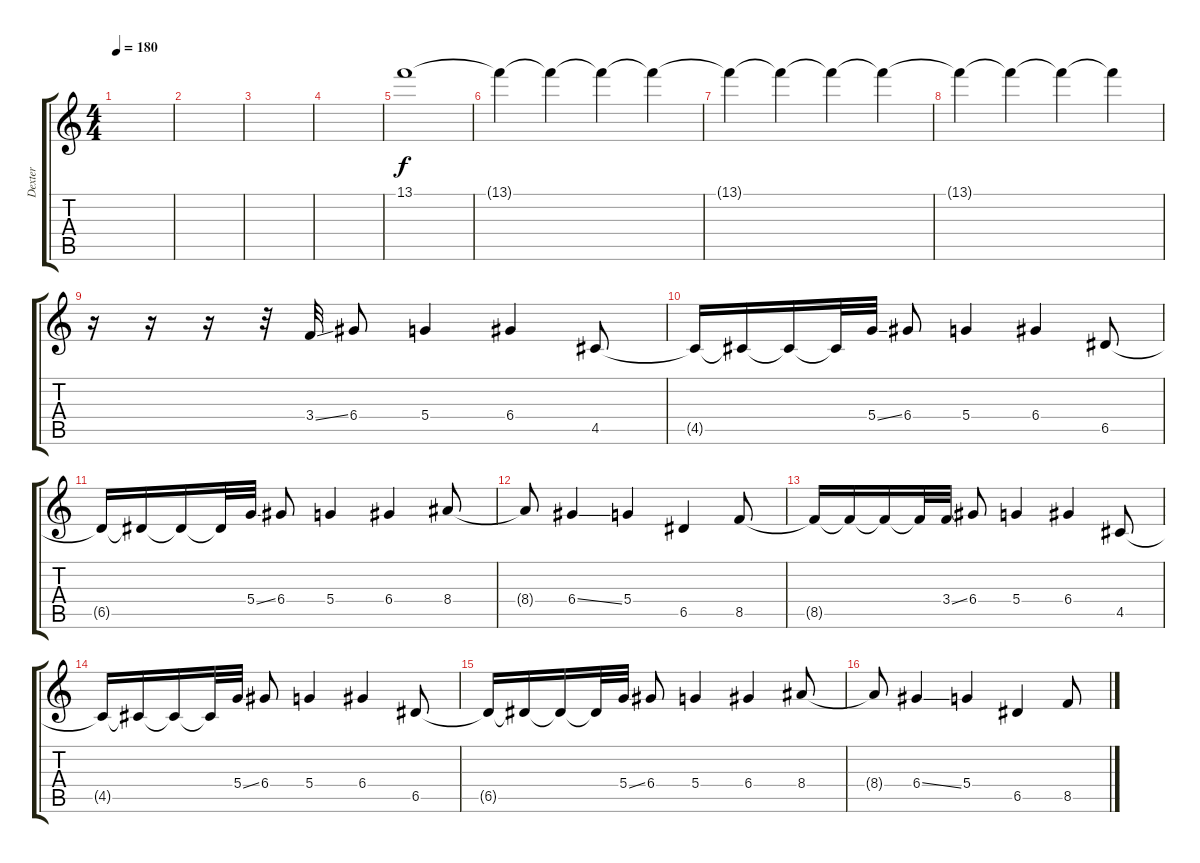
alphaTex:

\track ("Dexter" "Dexter") {instrument distortionguitar}
\staff {score tabs}
\tuning (E4 B3 G3 D3 A2 E2) {hide}
\ts (4 4)
\tempo 180
\clef g2
\ks c
|
|
|
|
13.1.1{volume 0} |
13.1{t}.4{volume 1} 13.1{t}.4{volume 2} 13.1{t}.4 13.1{t}.4 |
13.1{t}.4{volume 3} 13.1{t}.4{volume 4} 13.1{t}.4{volume 5} 13.1{t}.4{volume 6} |
13.1{t}.4 13.1{t}.4 13.1{t}.4 13.1{t}.4 |
r.16{volume 16} r.16 r.16 r.32 3.4{ss}.32 6.4.8 5.4.4 6.4.4 4.5.8 |
4.5{t}.16 4.5{t}.16 4.5{t}.16 4.5{t}.32 5.4{ss}.32 6.4.8 5.4.4 6.4.4 6.5.8 |
6.5{t}.16 6.5{t}.16 6.5{t}.16 6.5{t}.32 5.4{ss}.32 6.4.8 5.4.4 6.4.4 8.4.8 |
8.4{t}.8 6.4{ss}.4 5.4.4 6.5.4 8.5.8 |
8.5{t}.16 8.5{t}.16 8.5{t}.16 8.5{t}.32 3.4{ss}.32 6.4.8 5.4.4 6.4.4 4.5.8 |
4.5{t}.16 4.5{t}.16 4.5{t}.16 4.5{t}.32 5.4{ss}.32 6.4.8 5.4.4 6.4.4 6.5.8 |
6.5{t}.16 6.5{t}.16 6.5{t}.16 6.5{t}.32 5.4{ss}.32 6.4.8 5.4.4 6.4.4 8.4.8 |
8.4{t}.8 6.4{ss}.4 5.4.4 6.5.4 8.5{ss}.8
